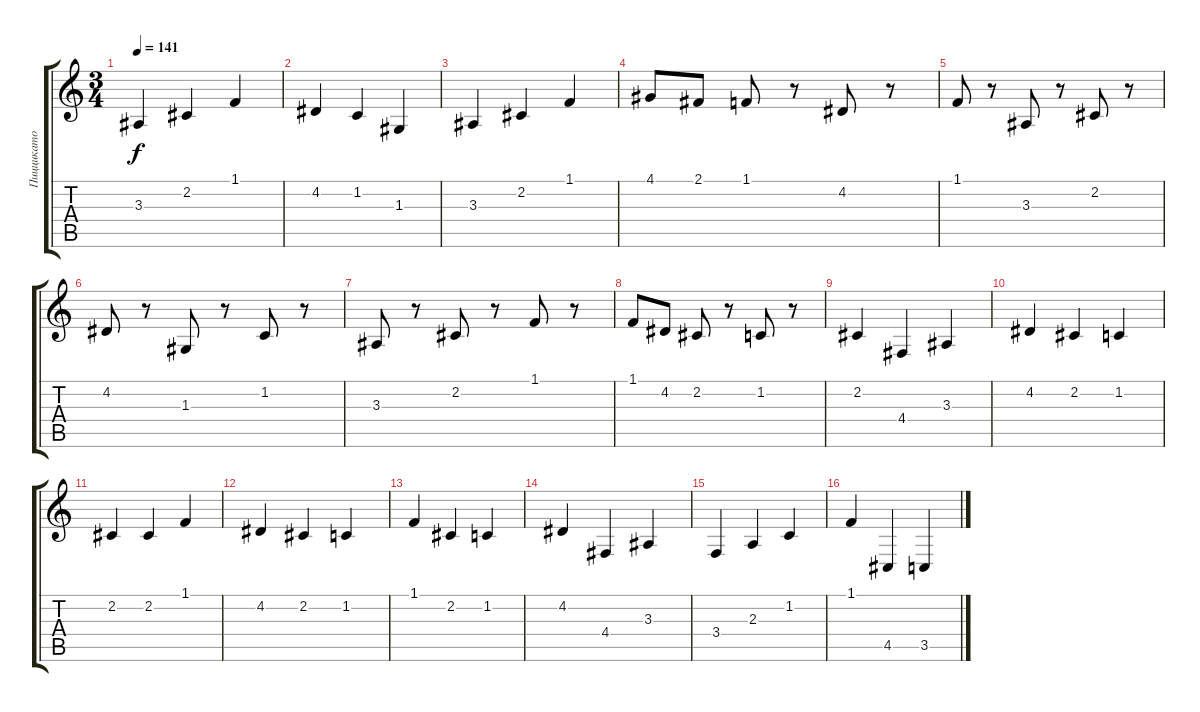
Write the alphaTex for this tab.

\track ("Пиццикато" "Пиццикато") {instrument pizzicatostrings}
\staff {score tabs}
\tuning (E4 B3 G3 D3 A2 E2) {hide}
\ts (3 4)
\tempo 141
\clef g2
\ks c
3.3.4{dy f} 2.2.4 1.1.4 |
4.2.4 1.2.4 1.3.4 |
3.3.4 2.2.4 1.1.4 |
4.1.8 2.1.8 1.1.8 r.8 4.2.8 r.8 |
1.1.8 r.8 3.3.8 r.8 2.2.8 r.8 |
4.2.8 r.8 1.3.8 r.8 1.2.8 r.8 |
3.3.8 r.8 2.2.8 r.8 1.1.8 r.8 |
1.1.8 4.2.8 2.2.8 r.8 1.2.8 r.8 |
2.2.4 4.4.4 3.3.4 |
4.2.4 2.2.4 1.2.4 |
2.2.4 2.2.4 1.1.4 |
4.2.4 2.2.4 1.2.4 |
1.1.4 2.2.4 1.2.4 |
4.2.4 4.4.4 3.3.4 |
3.4.4 2.3.4 1.2.4 |
1.1.4 4.5.4 3.5.4
